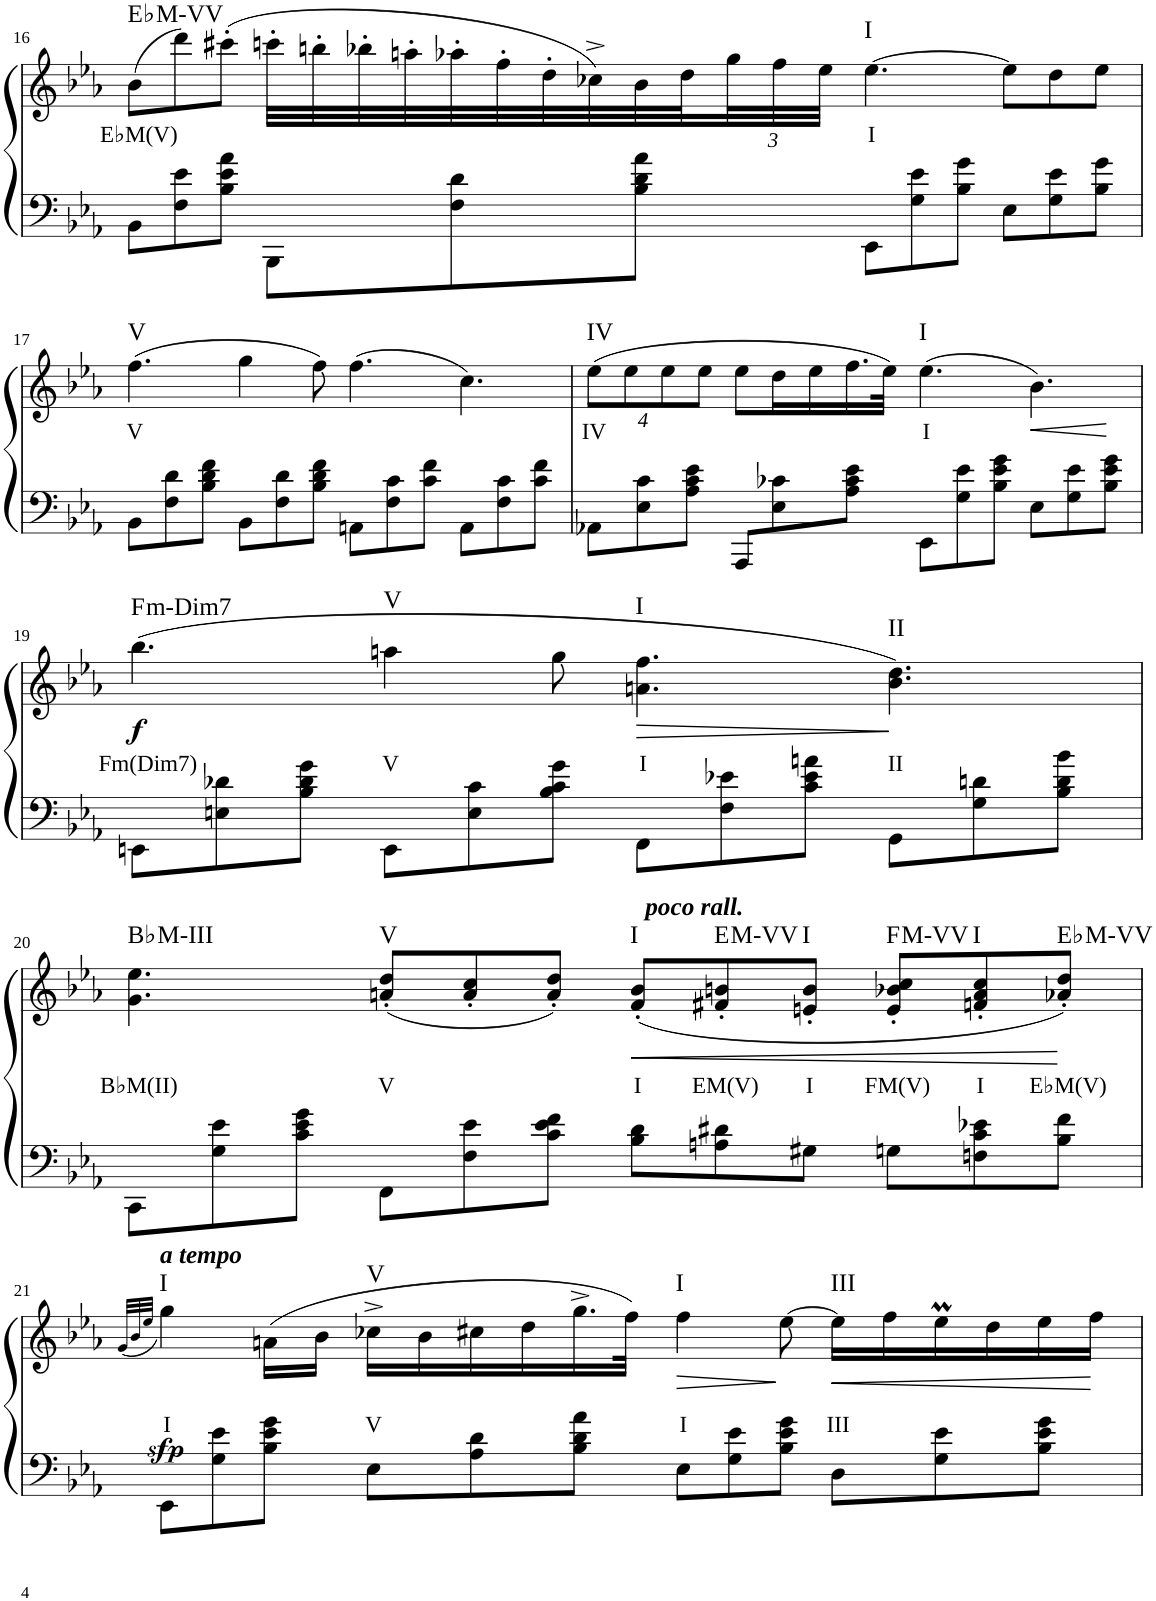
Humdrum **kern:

**kern	**kern	**text	**dynam	**harte
*part1	*part1	*part1	*part1	*part1
*staff2	*staff1	*staff1	*staff1/2	*
*I"Piano	*	*	*	*
*I'Pno	*	*	*	*
!!LO:PB:g=z
*clefF4	*clefG2	*	*	*
*k[b-e-a-]	*k[b-e-a-]	*	*	*
*M12/8	*M12/8	*	*	*
=16	=16	=16	=16	=16
!	!	!LO:LY:b	!	!LO:H:kt=M
8BB-\L	8b-\L	E♭M(V)	.	Eb:maj
8F\ 8e-\	8ddd\	.	.	.
8B-\ 8e-\ 8a-\J	(8ccc#X'\J	.	.	.
8BBB-\L	32cccn'\LLL	.	.	.
.	32bbn'\	.	.	.
.	32bb-X'\	.	.	.
.	32aan'\	.	.	.
8F\ 8d\	32aa-X'\	.	.	.
.	32ff'\	.	.	.
.	32dd'\	.	.	.
.	32cc-X^\)	.	.	.
8B-\ 8d\ 8a-\J	32b-\	.	.	.
.	32dd\J	.	.	.
*	*Xbrackettup	*	*	*
.	48gg\L	.	.	.
.	48ff\	.	.	.
.	48ee-\JJJ	.	.	.
!	!	!LO:LY:b	!	!LO:H:kt=I
8EE-\L	[4.ee-\	I	.	N
8G\ 8e-\	.	.	.	.
8B-\ 8g\J	.	.	.	.
8E-\L	8ee-\L]	.	.	.
8G\ 8e-\	8dd\	.	.	.
8B-\ 8g\J	8ee-\J	.	.	.
!!LO:LB:g=z
=17	=17	=17	=17	=17
!	!	!LO:LY:b	!	!LO:H:kt=V
8BB-\L	(4.ff\	V	.	N
8F\ 8d\	.	.	.	.
8B-\ 8d\ 8f\J	.	.	.	.
8BB-\L	4gg\	.	.	.
8F\ 8d\	.	.	.	.
8B-\ 8d\ 8f\J	8ff\)	.	.	.
8AAn\L	(4.ff\	.	.	.
8F\ 8c\	.	.	.	.
8c\ 8f\J	.	.	.	.
8AA\L	4.cc\)	.	.	.
8F\ 8c\	.	.	.	.
8c\ 8f\J	.	.	.	.
=18	=18	=18	=18	=18
!	!	!LO:LY:b	!	!LO:H:kt=IV
8AA-X\L	(32%3ee-\L	IV	.	N
.	32%3ee-\	.	.	.
8E-\ 8c\	.	.	.	.
.	32%3ee-\	.	.	.
8A-\ 8c\ 8e-\J	.	.	.	.
.	32%3ee-\J	.	.	.
8AAA-/L	8ee-\L	.	.	.
8E-\ 8c-X\	16dd\L	.	.	.
.	16ee-\	.	.	.
8A-\ 8c-\ 8e-\J	16.ff\	.	.	.
.	32ee-\JJk)	.	.	.
!	!	!LO:LY:b	!	!LO:H:kt=I
8EE-\L	(4.ee-\	I	.	N
8G\ 8e-\	.	.	.	.
8B-\ 8e-\ 8g\J	.	.	.	.
8E-\L	4.b-\)	.	.	.
8G\ 8e-\	.	.	.	.
8B-\ 8e-\ 8g\J	.	.	.	.
!!LO:LB:g=z
=19	=19	=19	=19	=19
!	!	!LO:LY:b	!LO:DY:b	!LO:H:kt=m
8EEn\L	(4.bb-\	Fm(Dim7)	f	F:min
8En\ 8d-X\	.	.	.	.
8B-\ 8d-\ 8g\J	.	.	.	.
!	!	!LO:LY:b	!	!LO:H:kt=V
8EE\L	4aan\	V	.	N
8E\ 8c\	.	.	.	.
8B-\ 8c\ 8g\J	8gg\	.	.	.
!	!	!LO:LY:b	!LO:HP:b	!LO:H:kt=I
8FF\L	4.an\ 4.ff\	I	>	N
8F\ 8e-X\	.	.	.	.
8c\ 8e-\ 8an\J	.	.	.	.
!	!	!LO:LY:b	!	!LO:H:kt=II
8GG\L	4.b-\ 4.dd\)	II	]	N
8G\ 8dn\	.	.	.	.
8B-\ 8d\ 8b-\J	.	.	.	.
!!LO:LB:g=z
=20	=20	=20	=20	=20
!	!	!LO:LY:b	!	!LO:H:kt=M
8CC\L	4.g\ 4.ee-\	B♭M(II)	.	Bb:maj
8G\ 8e-\	.	.	.	.
8c\ 8e-\ 8g\J	.	.	.	.
!	!	!LO:LY:b	!	!LO:H:kt=V
8FF\L	(8an/' 8dd/'L	V	.	N
8F\ 8e-\	8a/' 8cc/'	.	.	.
8c\ 8e-\ 8f\J	8a/' 8dd/'J)	.	.	.
!	!LO:TX:a:Bi:t=poco rall.	!	!	!
!	!	!LO:LY:b	!LO:HP:b	!LO:H:kt=I
8B-\ 8d\L	(8f/' 8b-/'L	I	<	N
!	!	!LO:LY:b	!	!LO:H:kt=M
8An\ 8d#X\	8f#X/' 8bn/'	EM(V)	.	E:maj
!	!	!LO:LY:b	!	!LO:H:kt=I
8G#X\J	8en/' 8b/'J	I	.	N
!	!	!LO:LY:b	!	!LO:H:kt=M
8Gn\L	8e/' 8b-X/' 8cc/'L	FM(V)	.	F:maj
!	!	!LO:LY:b	!	!LO:H:kt=I
8Fn\ 8c\ 8e-X\	8fn/' 8a/' 8cc/'	I	.	N
!	!	!LO:LY:b	!	!LO:H:kt=M
8B-\ 8f\J	8a-X/' 8dd/'J)	E♭M(V)	[	Eb:maj
!!LO:LB:g=z
=21	=21	=21	=21	=21
.	(32qg/LLL	.	.	.
.	32qb-/	.	.	.
.	32qee-/JJJ	.	.	.
!	!LO:TX:a:Bi:t=a tempo	!	!	!
!	!	!LO:LY:b	!LO:DY:b	!LO:H:kt=I
8EE-\L	4gg\)	I	sfp	N
8G\ 8e-\	.	.	.	.
8B-\ 8e-\ 8g\J	(>16an\LL	.	.	.
.	16b-\JJ	.	.	.
!	!	!LO:LY:b	!	!LO:H:kt=V
8E-\L	16cc-X^\LL	V	.	N
.	16b-\	.	.	.
8A-\ 8d\	16cc#X\	.	.	.
.	16dd\	.	.	.
8B-\ 8d\ 8a-\J	16.gg^\	.	.	.
.	32ff\JJk)	.	.	.
!	!	!LO:LY:b	!LO:HP:b	!LO:H:kt=I
8E-\L	4ff\	I	>	N
8G\ 8e-\	.	.	.	.
8B-\ 8e-\ 8g\J	[>8ee-\	.	]	.
!	!	!LO:LY:b	!LO:HP:b	!LO:H:kt=III
8D\L	16ee-\LL]	III	<	N
.	16ff\	.	.	.
8G\ 8e-\	16ee-M\	.	.	.
.	16dd\	.	.	.
8B-\ 8e-\ 8g\J	16ee-\	.	.	.
.	16ff\JJ	.	[	.
=	=	=	=	=
*-	*-	*-	*-	*-
